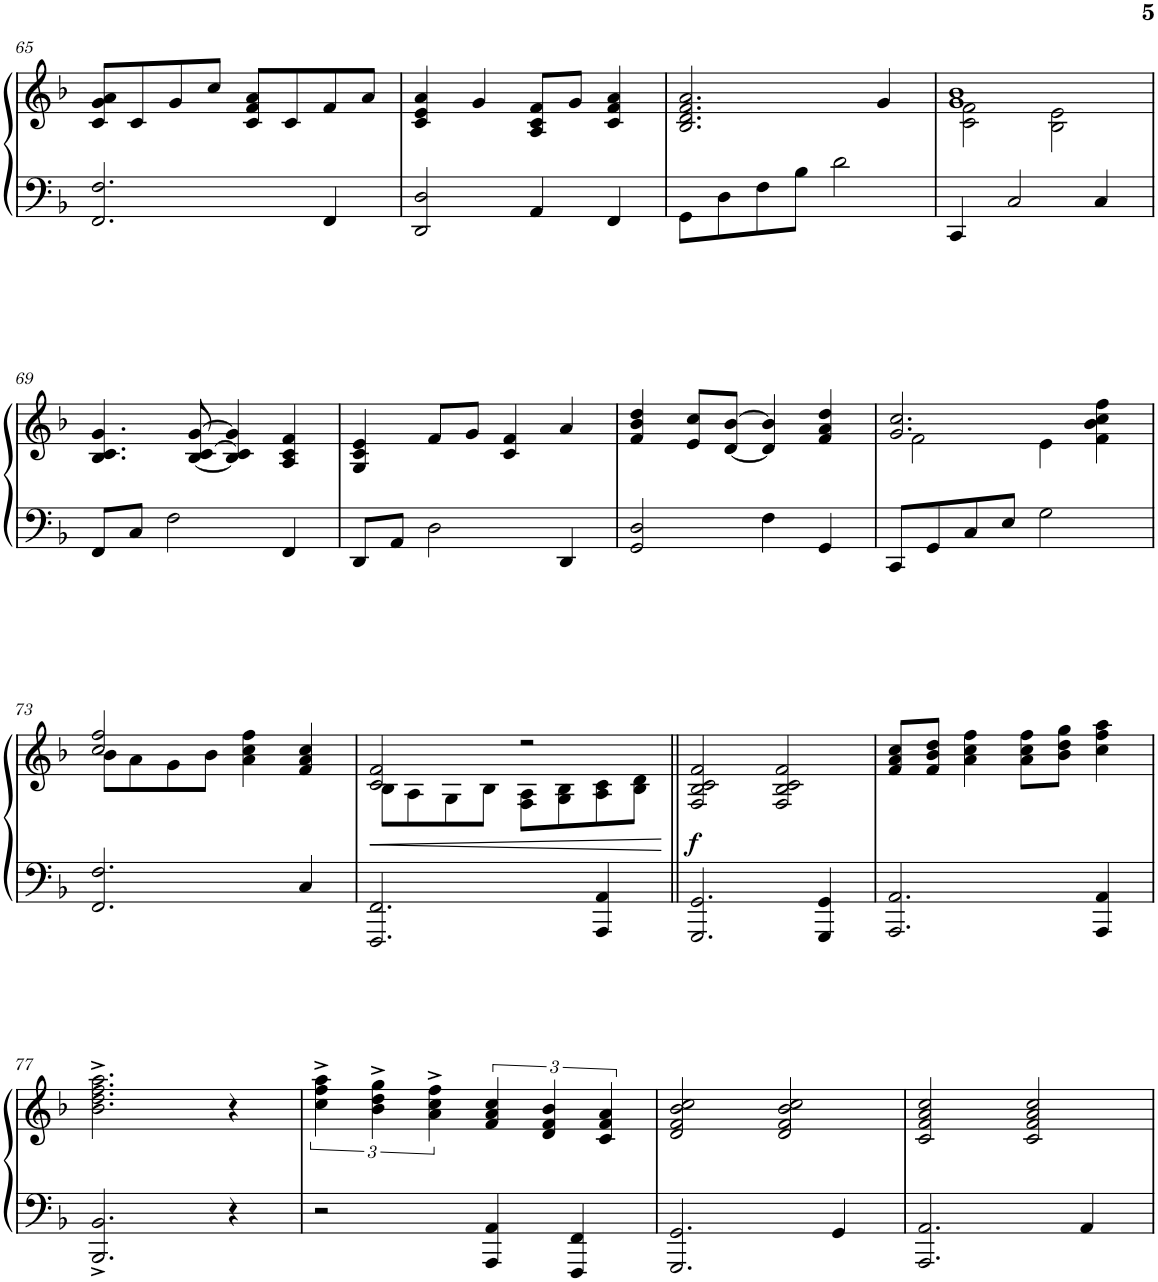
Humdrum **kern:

**kern	**kern	**dynam
*part1	*part1	*part1
*staff2	*staff1	*staff1/2
*I"Piano	*	*
*I'Pno.	*	*
!!LO:PB:g=z
*clefF4	*clefG2	*
*k[b-]	*k[b-]	*
*M2/2	*M2/2	*
=65	=65	=65
2.FF/ 2.F/	8c/ 8g/ 8a/L	.
.	8c/	.
.	8g/	.
.	8cc/J	.
.	8c/ 8f/ 8a/L	.
.	8c/	.
4FF/	8f/	.
.	8a/J	.
=66	=66	=66
2DD/ 2D/	4c/ 4e/ 4a/	.
.	4g/	.
4AA/	8A/ 8c/ 8f/L	.
.	8g/J	.
4FF/	4c/ 4f/ 4a/	.
=67	=67	=67
8GG\L	2.B-/ 2.d/ 2.f/ 2.a/	.
8D\	.	.
8F\	.	.
8B-\J	.	.
2d\	.	.
.	4g/	.
=68	=68	=68
*	*^	*
4CC/	1g 1b-	2c\ 2f\	.
2C/	.	.	.
.	.	2B-\ 2e\	.
4C/	.	.	.
*	*v	*v	*
!!LO:LB:g=z
=69	=69	=69
8FF/L	4.B-/ 4.c/ 4.g/	.
8C/J	.	.
2F\	.	.
.	[8B-/ [8c/ [8g/	.
.	4B-/] 4c/] 4g/]	.
4FF/	4A/ 4c/ 4f/	.
=70	=70	=70
8DD/L	4G/ 4c/ 4e/	.
8AA/J	.	.
2D\	8f/L	.
.	8g/J	.
.	4c/ 4f/	.
4DD/	4a/	.
=71	=71	=71
2GG/ 2D/	4f/ 4b-/ 4dd/	.
.	8e/ 8cc/L	.
.	[8d/ [8b-/J	.
4F\	4d/] 4b-/]	.
4GG/	4f/ 4a/ 4dd/	.
=72	=72	=72
*	*^	*
8CC/L	2.g/ 2.cc/	2f\	.
8GG/	.	.	.
8C/	.	.	.
8E/J	.	.	.
2G\	.	4e\	.
.	4f\ 4b-\ 4cc\ 4ff\	4ryy	.
!!LO:LB:g=z	!!
=73	=73	=73	=73
2.FF/ 2.F/	2cc/ 2ff/	8b-\L	.
.	.	8a\	.
.	.	8g\	.
.	.	8b-\J	.
.	4a\ 4cc\ 4ff\	2ryy	.
4C/	4f/ 4a/ 4cc/	.	.
=74	=74	=74	=74
!	!	!	!LO:HP:b
2.FFF/ 2.FF/	2c/ 2f/	8B-\L	<
.	.	8A\	.
.	.	8G\	.
.	.	8B-\J	.
.	2r	8F\ 8A\L	.
.	.	8G\ 8B-\	.
4AAA/ 4AA/	.	8A\ 8c\	.
.	.	8B-\ 8d\J	.
*	*v	*v	*
.	.	[
=75||	=75||	=75||
!	!	!LO:DY:b
2.GGG/ 2.GG/	2F/ 2B-/ 2c/ 2f/	f
.	2F/ 2B-/ 2c/ 2f/	.
4GGG/ 4GG/	.	.
=76	=76	=76
2.AAA/ 2.AA/	8f/ 8a/ 8cc/L	.
.	8f/ 8b-/ 8dd/J	.
.	4a\ 4cc\ 4ff\	.
.	8a\ 8cc\ 8ff\L	.
.	8b-\ 8dd\ 8gg\J	.
4AAA/ 4AA/	4cc\ 4ff\ 4aa\	.
!!LO:LB:g=z
=77	=77	=77
2.BBB-/^ 2.BB-/^	2.b-\^ 2.dd\^ 2.ff\^ 2.aa\^	.
4r	4r	.
=78	=78	=78
2r	6cc\^ 6ff\^ 6aa\^	.
.	6b-\^ 6dd\^ 6gg\^	.
.	6a\^ 6cc\^ 6ff\^	.
4AAA/ 4AA/	6f/ 6a/ 6cc/	.
.	6d/ 6f/ 6b-/	.
4FFF/ 4FF/	.	.
.	6c/ 6f/ 6a/	.
=79	=79	=79
2.GGG/ 2.GG/	2d/ 2f/ 2b-/ 2cc/	.
.	2d/ 2f/ 2b-/ 2cc/	.
4GG/	.	.
=80	=80	=80
2.AAA/ 2.AA/	2c/ 2f/ 2a/ 2cc/	.
.	2c/ 2f/ 2a/ 2cc/	.
4AA/	.	.
=	=	=
*-	*-	*-
